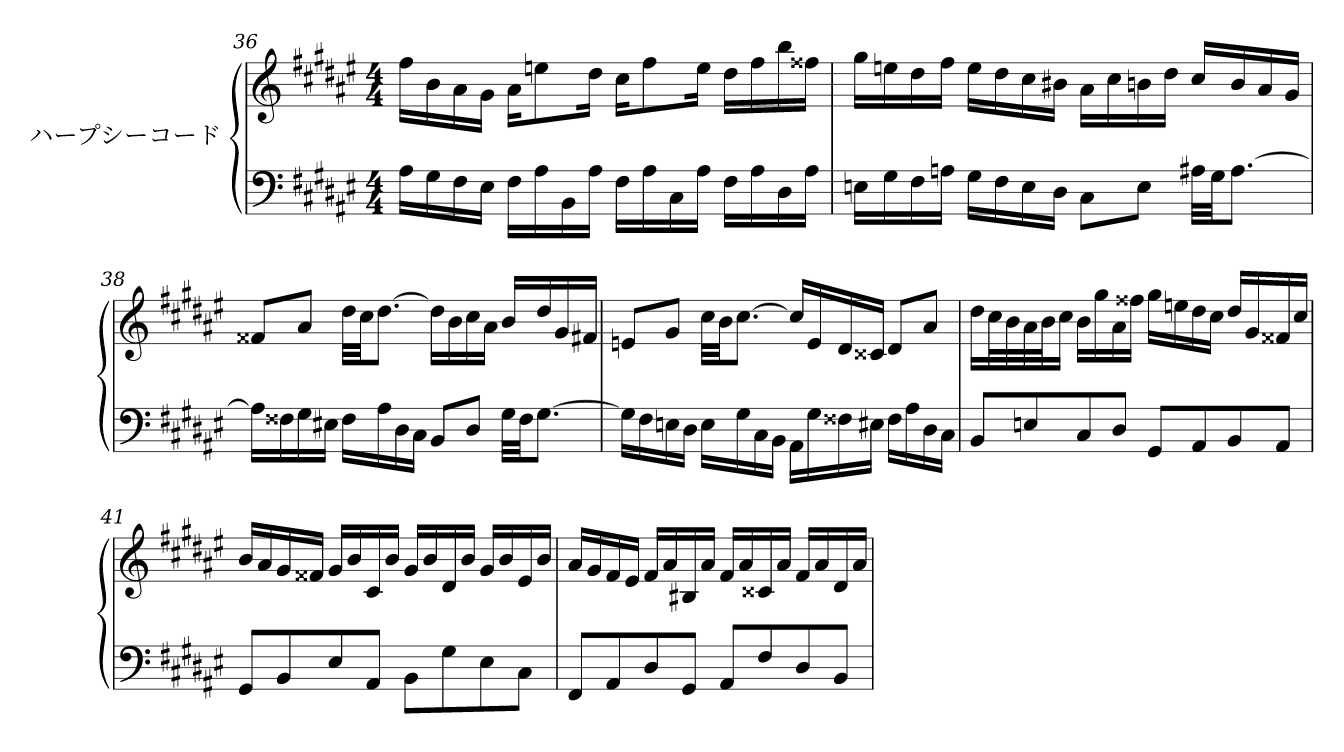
**kern	**kern
*part1	*part1
*staff2	*staff1
*I"ハープシーコード	*
*clefF4	*clefG2
*k[f#c#g#d#a#e#]	*k[f#c#g#d#a#e#]
*M4/4	*M4/4
=36	=36
16A#\LL	16ff#\LL
16G#\	16b\
16F#\	16a#\
16E#\JJ	16g#\JJ
16F#\LL	16a#\KL
16A#\	8een\
16BB\	.
16A#\JJ	16dd#\Jk
16F#\LL	16cc#\KL
16A#\	8ff#\
16C#\	.
16A#\JJ	16ee\Jk
16F#\LL	16dd#\LL
16A#\	16ff#\
16D#\	16bb\
16A#\JJ	16ff##X\JJ
!!LO:LB:g=z
=37	=37
16En\LL	16gg#\LL
16G#\	16een\
16F#\	16dd#\
16An\JJ	16ff#\JJ
16G#\LL	16ee\LL
16F#\	16dd#\
16E\	16cc#\
16D#\JJ	16b#X\JJ
8C#\L	16a#\LL
.	16cc#\
8E\J	16bn\
.	16dd#\JJ
32A#X\LLL	16cc#/LL
32G#\JJ	.
[8.A#\J	16b/
.	16a#/
.	16g#/JJ
=38	=38
16A#\LL]	8f##X/L
16F##X\	.
16G#\	8a#/J
16E#X\JJ	.
16F##\LL	32dd#\LLL
.	32cc#\JJ
16A#\	[8.dd#\J
16D#\	.
16C#\JJ	.
8BB/L	16dd#\LL]
.	16b\
8D#/J	16cc#\
.	16a#\JJ
32G#\LLL	16b/LL
32F##\JJ	.
[8.G#\J	16dd#/
.	16g#/
.	16f#X/JJ
!!LO:LB:g=z
=39	=39
16G#\LL]	8en/L
16F#\	.
16En\	8g#/J
16D#\JJ	.
16E\LL	32cc#\LLL
.	32b\JJ
16G#\	[8.cc#\J
16C#\	.
16BB\JJ	.
16AA#\LL	16cc#/LL]
16G#\	16e/
16F##X\	16d#/
16E#X\JJ	16c##X/JJ
16F##\LL	8d#/L
16A#\	.
16D#\	8a#/J
16C#\JJ	.
=40	=40
8BB/L	16dd#\LL
.	32cc#\L
.	32b\
8En/	32a#\
.	32b\J
.	16cc#\JJ
8C#/	16b\LL
.	16gg#\
8D#/J	16a#\
.	16ff##X\JJ
8GG#/L	16gg#\LL
.	16een\
8AA#/	16dd#\
.	16cc#\JJ
8BB/	16dd#/LL
.	16g#/
8AA#/J	16f##X/
.	16cc#/JJ
!!LO:PB:g=z
=41	=41
8GG#/L	16b/LL
.	16a#/
8BB/	16g#/
.	16f##X/JJ
8E#/	16g#/LL
.	16b/
8AA#/J	16c#/
.	16b/JJ
8BB\L	16g#/LL
.	16b/
8G#\	16d#/
.	16b/JJ
8E#\	16g#/LL
.	16b/
8C#\J	16e#/
.	16b/JJ
=42	=42
8FF#/L	16a#/LL
.	16g#/
8AA#/	16f#/
.	16e#/JJ
8D#/	16f#/LL
.	16a#/
8GG#/J	16B#X/
.	16a#/JJ
8AA#/L	16f#/LL
.	16a#/
8F#/	16c##X/
.	16a#/JJ
8D#/	16f#/LL
.	16a#/
8BB/J	16d#/
.	16a#/JJ
=	=
*-	*-
